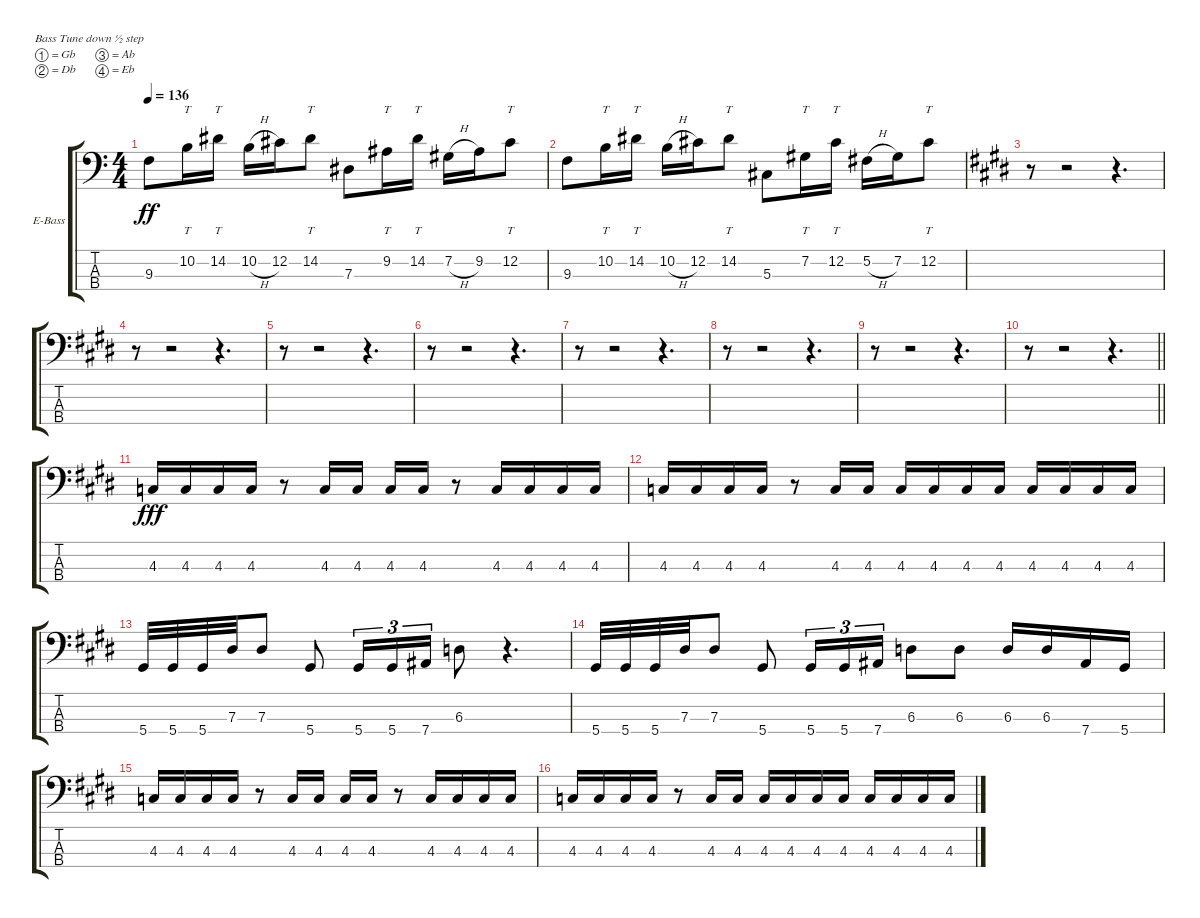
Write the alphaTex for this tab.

\bracketExtendMode groupsimilarinstruments
\firstSystemTrackNameOrientation horizontal
\otherSystemsTrackNameOrientation horizontal
\track ("Arif Mirabdolbaghi" "E-Bass") {instrument electricbassfinger}
\staff {score tabs}
\tuning (Gb2 Db2 Ab1 Eb1)
\ts (4 4)
\tempo 136
\clef f4
\ks c
9.3.8{dy ff} 10.2.16{tt} 14.2.16{tt} 10.2{h}.16 12.2.16 14.2.8{tt} 7.3.8 9.2.16{tt} 14.2.16{tt} 7.2{h}.16 9.2.16 12.2.8{tt} |
9.3.8 10.2.16{tt} 14.2.16{tt} 10.2{h}.16 12.2.16 14.2.8{tt} 5.3.8 7.2.16{tt} 12.2.16{tt} 5.2{h}.16 7.2.16 12.2.8{tt} |
\ks e
r.8 r.2 r.4{d} |
r.8 r.2 r.4{d} |
r.8 r.2 r.4{d} |
r.8 r.2 r.4{d} |
r.8 r.2 r.4{d} |
r.8 r.2 r.4{d} |
r.8 r.2 r.4{d} |
\barLineRight lightlight
r.8 r.2 r.4{d} |
4.3.16{dy fff} 4.3.16 4.3.16 4.3.16 r.8 4.3.16 4.3.16 4.3.16 4.3.16 r.8 4.3.16 4.3.16 4.3.16 4.3.16 |
4.3.16 4.3.16 4.3.16 4.3.16 r.8 4.3.16 4.3.16 4.3.16 4.3.16 4.3.16 4.3.16 4.3.16 4.3.16 4.3.16 4.3.16 |
5.4.32 5.4.32 5.4.32 7.3.32 7.3.8 5.4.8 5.4.16{tu (3 2)} 5.4.16{tu (3 2)} 7.4.16{tu (3 2)} 6.3.8 r.4{d} |
5.4.32 5.4.32 5.4.32 7.3.32 7.3.8 5.4.8 5.4.16{tu (3 2)} 5.4.16{tu (3 2)} 7.4.16{tu (3 2)} 6.3.8 6.3.8 6.3.16 6.3.16 7.4.16 5.4.16 |
4.3.16 4.3.16 4.3.16 4.3.16 r.8 4.3.16 4.3.16 4.3.16 4.3.16 r.8 4.3.16 4.3.16 4.3.16 4.3.16 |
4.3.16 4.3.16 4.3.16 4.3.16 r.8 4.3.16 4.3.16 4.3.16 4.3.16 4.3.16 4.3.16 4.3.16 4.3.16 4.3.16 4.3.16
